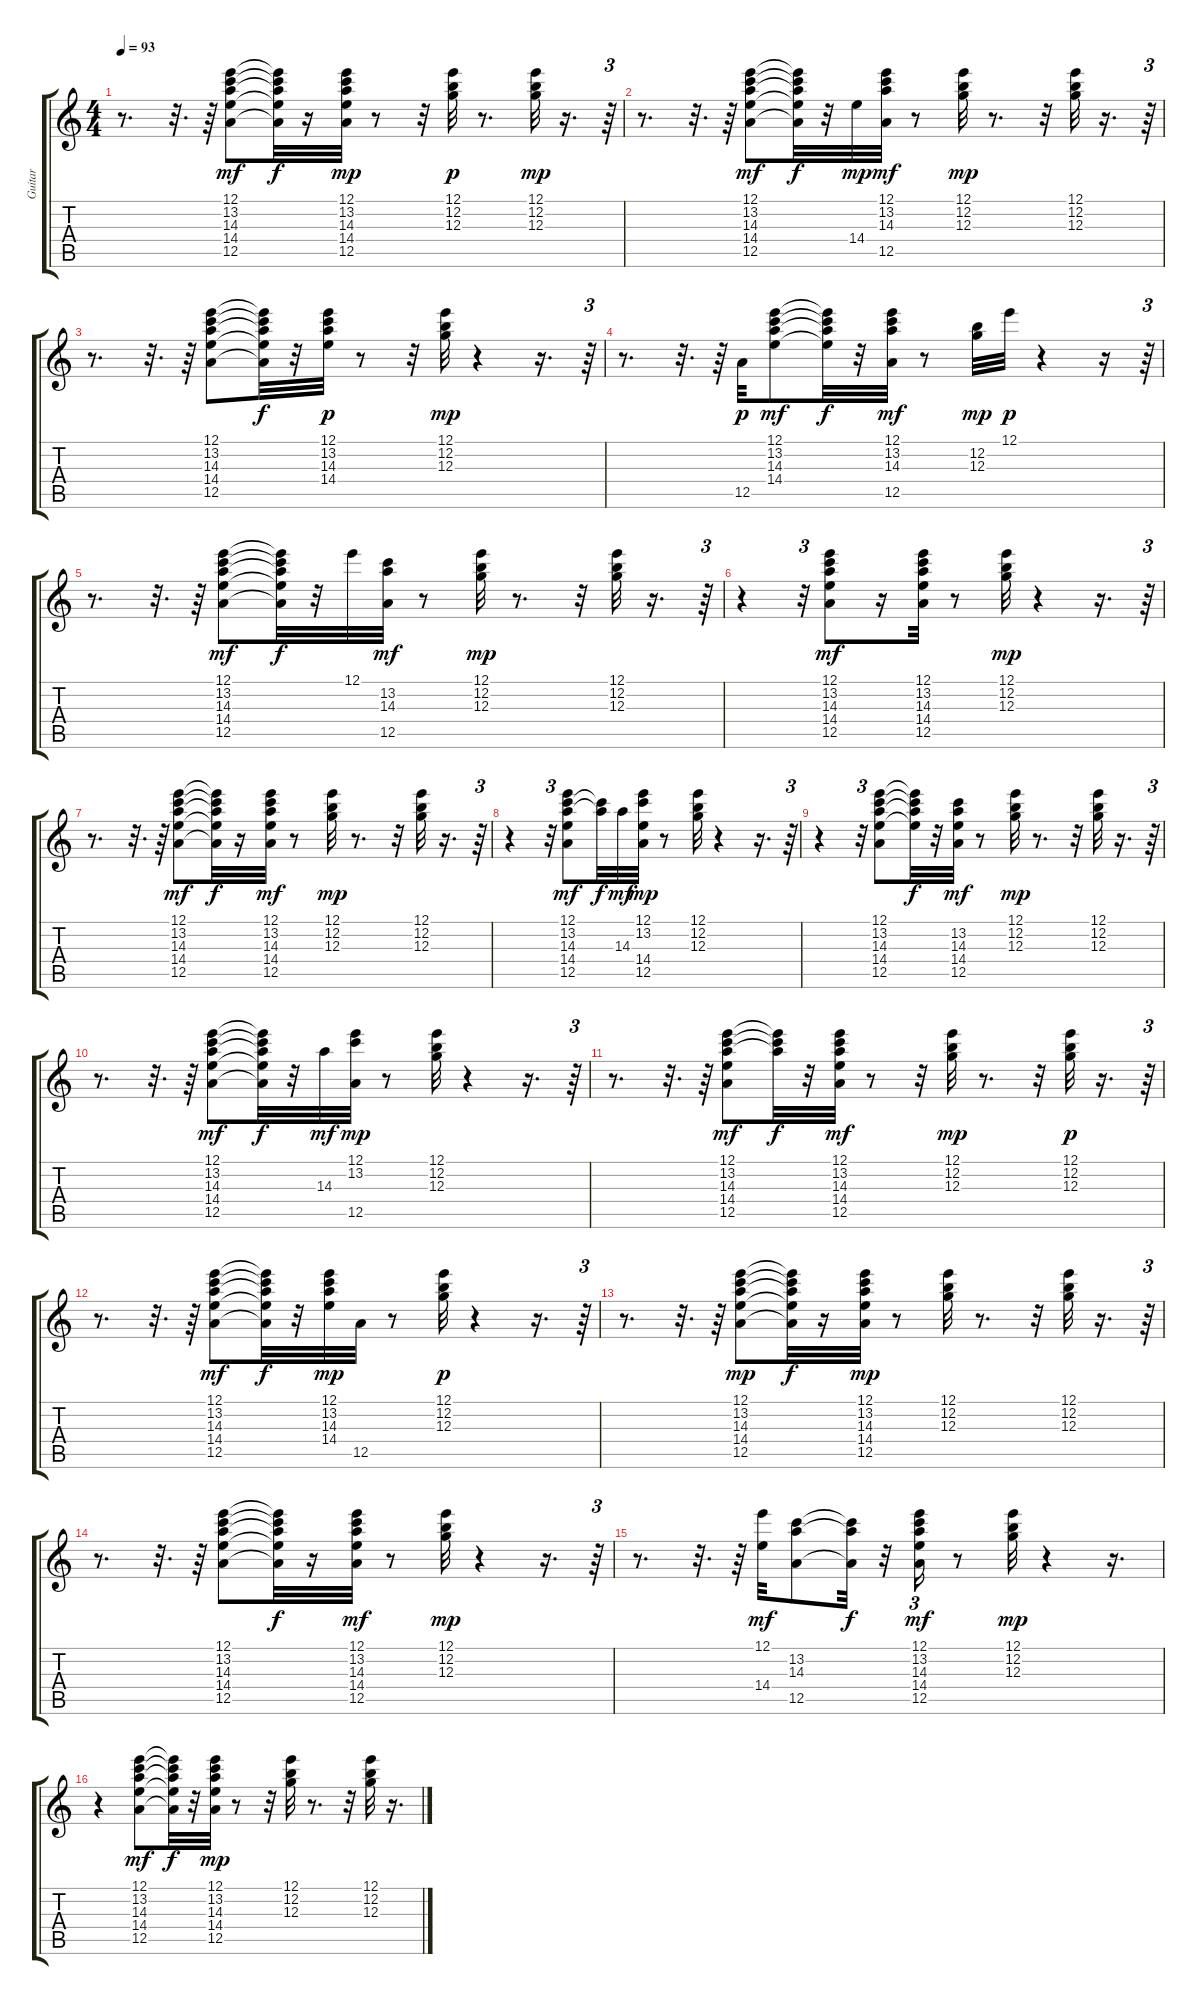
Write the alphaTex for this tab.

\track ("Guitar" "Guitar") {instrument electricguitarclean}
\staff {score tabs}
\tuning (E4 B3 G3 D3 A2 E2) {hide}
\ts (4 4)
\tempo 93
\clef g2
\ks c
r.8{d dy mp} r.32{d} r.64 (12.1 13.2 14.3 14.4 12.5).8{dy mf} (12.1{t} 13.2{t} 14.3{t} 14.4{t} 12.5{t}).32{dy f} r.16 (12.1 13.2 14.3 14.4 12.5).32{dy mp} r.8 r.32 (12.1 12.2 12.3).32{dy p} r.8{d} (12.1 12.2 12.3).32{dy mp} r.16{d} r.64{tu (3 2)} |
r.8{d} r.32{d} r.64 (12.1 13.2 14.3 14.4 12.5).8{dy mf} (12.1{t} 13.2{t} 14.3{t} 14.4{t} 12.5{t}).32{dy f} r.32 14.4.32{dy mp} (12.1 13.2 14.3 12.5).32{dy mf} r.8 (12.1 12.2 12.3).32{dy mp} r.8{d} r.32 (12.1 12.2 12.3).32 r.16{d} r.64{tu (3 2)} |
r.8{d} r.32{d} r.64 (12.1 13.2 14.3 14.4 12.5).8 (12.1{t} 13.2{t} 14.3{t} 14.4{t} 12.5{t}).32{dy f} r.32 (12.1 13.2 14.3 14.4).32{dy p} r.8 r.32 (12.1 12.2 12.3).32{dy mp} r.4 r.16{d} r.64{tu (3 2)} |
r.8{d} r.32{d} r.64 12.5.32{dy p} (12.1 13.2 14.3 14.4).8{dy mf} (12.1{t} 13.2{t} 14.3{t} 14.4{t}).32{dy f} r.32 (12.1 13.2 14.3 12.5).32{dy mf} r.8 (12.2 12.3).32{dy mp} 12.1.32{dy p} r.4 r.16 r.64{tu (3 2)} |
r.8{d} r.32{d} r.64 (12.1 13.2 14.3 14.4 12.5).8{dy mf} (12.1{t} 13.2{t} 14.3{t} 14.4{t} 12.5{t}).32{dy f} r.32 12.1.32 (13.2 14.3 12.5).32{dy mf} r.8 (12.1 12.2 12.3).32{dy mp} r.8{d} r.32 (12.1 12.2 12.3).32 r.16{d} r.64{tu (3 2)} |
r.4 r.32{tu (3 2)} (12.1 13.2 14.3 14.4 12.5).8{dy mf} r.16 (12.1 13.2 14.3 14.4 12.5).32 r.8 (12.1 12.2 12.3).32{dy mp} r.4 r.16{d} r.64{tu (3 2)} |
r.8{d} r.32{d} r.64 (12.1 13.2 14.3 14.4 12.5).8{dy mf} (12.1{t} 13.2{t} 14.3{t} 14.4{t} 12.5{t}).32{dy f} r.16 (12.1 13.2 14.3 14.4 12.5).32{dy mf} r.8 (12.1 12.2 12.3).32{dy mp} r.8{d} r.32 (12.1 12.2 12.3).32 r.16{d} r.64{tu (3 2)} |
r.4 r.32{tu (3 2)} (12.1 13.2 14.3 14.4 12.5).8{dy mf} (13.2{t} 14.3{t}).32{dy f} 14.3.32{dy mf} (12.1 13.2 14.4 12.5).32{dy mp} r.8 (12.1 12.2 12.3).32 r.4 r.16{d} r.64{tu (3 2)} |
r.4 r.32{tu (3 2)} (12.1 13.2 14.3 14.4 12.5).8 (12.1{t} 13.2{t} 14.3{t} 14.4{t}).32{dy f} r.32 (13.2 14.3 14.4 12.5).32{dy mf} r.8 (12.1 12.2 12.3).32{dy mp} r.8{d} r.32 (12.1 12.2 12.3).32 r.16{d} r.64{tu (3 2)} |
r.8{d} r.32{d} r.64 (12.1 13.2 14.3 14.4 12.5).8{dy mf} (12.1{t} 13.2{t} 14.3{t} 14.4{t} 12.5{t}).32{dy f} r.32 14.3.32{dy mf} (12.1 13.2 12.5).32{dy mp} r.8 (12.1 12.2 12.3).32 r.4 r.16{d} r.64{tu (3 2)} |
r.8{d} r.32{d} r.64 (12.1 13.2 14.3 14.4 12.5).8{dy mf} (12.1{t} 13.2{t} 14.3{t}).32{dy f} r.32 (12.1 13.2 14.3 14.4 12.5).32{dy mf} r.8 r.32 (12.1 12.2 12.3).32{dy mp} r.8{d} r.32 (12.1 12.2 12.3).32{dy p} r.16{d} r.64{tu (3 2)} |
r.8{d} r.32{d} r.64 (12.1 13.2 14.3 14.4 12.5).8{dy mf} (12.1{t} 13.2{t} 14.3{t} 14.4{t} 12.5{t}).32{dy f} r.32 (12.1 13.2 14.3 14.4).32{dy mp} 12.5.32 r.8 (12.1 12.2 12.3).32{dy p} r.4 r.16{d} r.64{tu (3 2)} |
r.8{d} r.32{d} r.64 (12.1 13.2 14.3 14.4 12.5).8{dy mp} (12.1{t} 13.2{t} 14.3{t} 14.4{t} 12.5{t}).32{dy f} r.16 (12.1 13.2 14.3 14.4 12.5).32{dy mp} r.8 (12.1 12.2 12.3).32 r.8{d} r.32 (12.1 12.2 12.3).32 r.16{d} r.64{tu (3 2)} |
r.8{d} r.32{d} r.64 (12.1 13.2 14.3 14.4 12.5).8 (12.1{t} 13.2{t} 14.3{t} 14.4{t} 12.5{t}).32{dy f} r.16 (12.1 13.2 14.3 14.4 12.5).32{dy mf} r.8 (12.1 12.2 12.3).32{dy mp} r.4 r.16{d} r.64{tu (3 2)} |
r.8{d} r.32{d} r.64 (12.1 14.4).32{dy mf} (13.2 14.3 12.5).8 (13.2{t} 14.3{t} 12.5{t}).32{dy f} r.32 (12.1 13.2 14.3 14.4 12.5).16{tu (3 2) dy mf} r.8 (12.1 12.2 12.3).32{dy mp} r.4 r.16{d} |
r.4 (12.1 13.2 14.3 14.4 12.5).8{dy mf} (12.1{t} 13.2{t} 14.3{t} 14.4{t} 12.5{t}).32{dy f} r.32 (12.1 13.2 14.3 14.4 12.5).32{dy mp} r.8 r.32 (12.1 12.2 12.3).32 r.8{d} r.32 (12.1 12.2 12.3).32 r.16{d}
